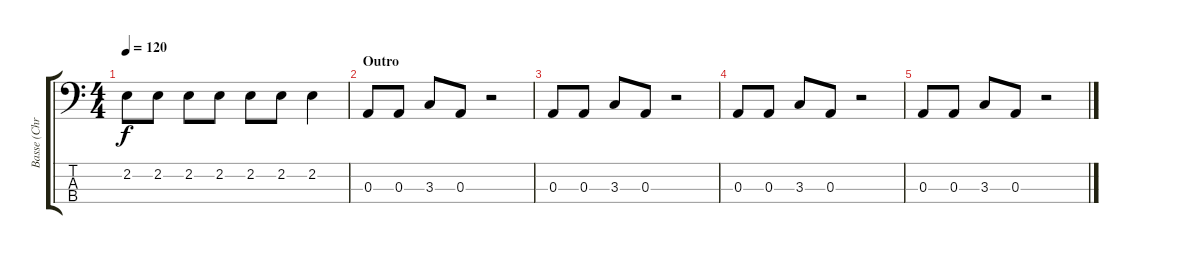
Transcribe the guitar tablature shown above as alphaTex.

\track ("Basse (Christopher Wolstenholme)" "Basse (Chr") {instrument electricbassfinger}
\staff {score tabs}
\tuning (G2 D2 A1 E1) {hide}
\ts (4 4)
\tempo 120
\clef f4
\ks c
2.2.8{dy f} 2.2.8 2.2.8 2.2.8 2.2.8 2.2.8 2.2.4 |
\section ("" "Outro")
0.3.8 0.3.8 3.3.8 0.3.8 r.2 |
0.3.8 0.3.8 3.3.8 0.3.8 r.2 |
0.3.8 0.3.8 3.3.8 0.3.8 r.2 |
0.3.8 0.3.8 3.3.8 0.3.8 r.2
